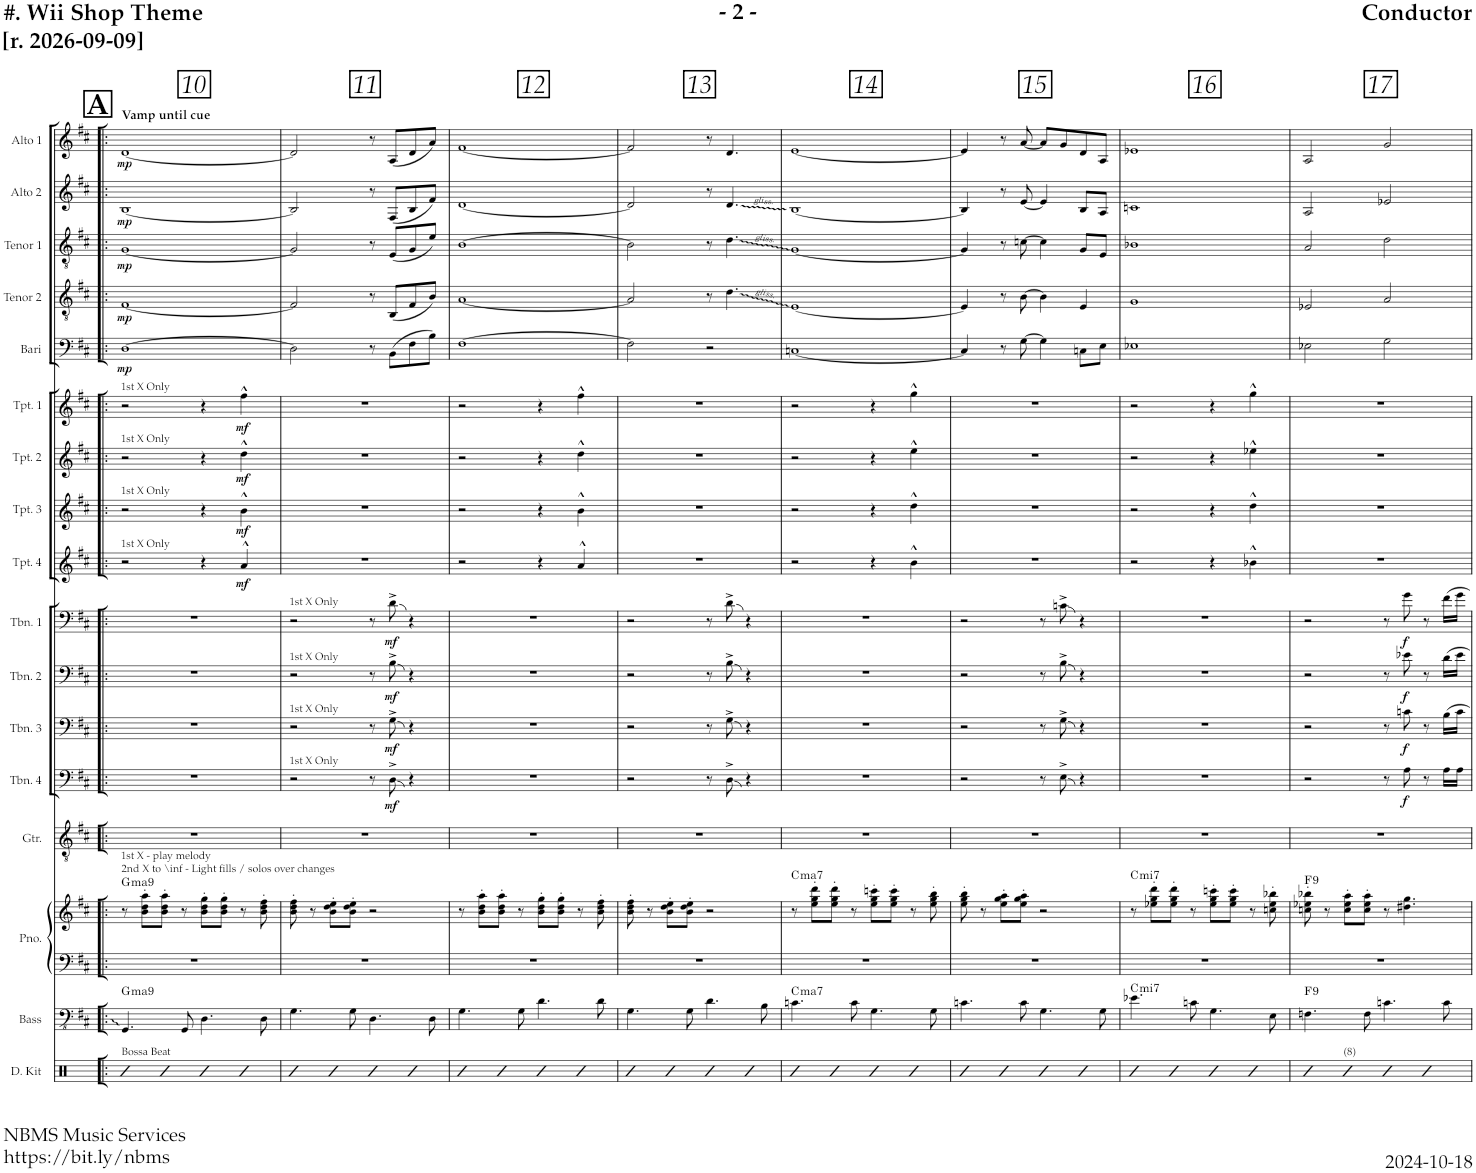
**kern	**kern	**harte	**kern	**kern	**harte	**kern	**kern	**dynam	**kern	**dynam	**kern	**dynam	**kern	**dynam	**kern	**dynam	**kern	**dynam	**kern	**dynam	**kern	**dynam	**kern	**dynam	**kern	**dynam	**kern	**dynam	**kern	**dynam	**kern	**dynam
*part17	*part16	*part16	*part15	*part15	*part15	*part14	*part13	*part13	*part12	*part12	*part11	*part11	*part10	*part10	*part9	*part9	*part8	*part8	*part7	*part7	*part6	*part6	*part5	*part5	*part4	*part4	*part3	*part3	*part2	*part2	*part1	*part1
*staff18	*staff17	*	*staff16	*staff15	*	*staff14	*staff13	*staff13	*staff12	*staff12	*staff11	*staff11	*staff10	*staff10	*staff9	*staff9	*staff8	*staff8	*staff7	*staff7	*staff6	*staff6	*staff5	*staff5	*staff4	*staff4	*staff3	*staff3	*staff2	*staff2	*staff1	*staff1
*I"Drum Kit	*I"Acoustic Bass	*	*I"Piano	*	*	*I"Guitar	*I"Trombone 4	*	*I"Trombone 3	*	*I"Trombone 2	*	*I"Trombone 1	*	*I"Trumpet 4	*	*I"Trumpet 3	*	*I"Trumpet 2	*	*I"Trumpet in 1	*	*I"Bari Sax	*	*I"Tenor Sax 2	*	*I"Tenor Sax 1	*	*I"Alto Sax 2	*	*I"Alto Sax 1	*
*I'D. Kit	*I'Bass	*	*I'Pno.	*	*	*I'Gtr.	*I'Tbn. 4	*	*I'Tbn. 3	*	*I'Tbn. 2	*	*I'Tbn. 1	*	*I'Tpt. 4	*	*I'Tpt. 3	*	*I'Tpt. 2	*	*I'Tpt. 1	*	*I'Bari	*	*I'Tenor 2	*	*I'Tenor 1	*	*I'Alto 2	*	*I'Alto 1	*
!!LO:PB:g=z
*clefX	*clefFv4	*	*clefF4	*clefG2	*	*clefGv2	*clefF4	*	*clefF4	*	*clefF4	*	*clefF4	*	*clefG2	*	*clefG2	*	*clefG2	*	*clefG2	*	*clefF4	*	*clefGv2	*	*clefGv2	*	*clefG2	*	*clefG2	*
*	*	*	*	*	*	*	*	*	*	*	*	*	*	*	*Trd1c2	*	*Trd1c2	*	*Trd1c2	*	*Trd1c2	*	*Trd12c21	*	*Trd8c14	*	*Trd8c14	*	*Trd5c9	*	*Trd5c9	*
*k[]	*k[f#c#]	*	*k[f#c#]	*k[f#c#]	*	*k[f#c#]	*k[f#c#]	*	*k[f#c#]	*	*k[f#c#]	*	*k[f#c#]	*	*k[f#c#]	*	*k[f#c#]	*	*k[f#c#]	*	*k[f#c#]	*	*k[f#c#]	*	*k[f#c#]	*	*k[f#c#]	*	*k[f#c#]	*	*k[f#c#]	*
*M4/4	*M4/4	*	*M4/4	*M4/4	*	*M4/4	*M4/4	*	*M4/4	*	*M4/4	*	*M4/4	*	*M4/4	*	*M4/4	*	*M4/4	*	*M4/4	*	*M4/4	*	*M4/4	*	*M4/4	*	*M4/4	*	*M4/4	*
!!LO:REH:place=s1:a:B:cj:fs=14:t=A
=10!|:	=10!|:	=10!|:	=10!|:	=10!|:	=10!|:	=10!|:	=10!|:	=10!|:	=10!|:	=10!|:	=10!|:	=10!|:	=10!|:	=10!|:	=10!|:	=10!|:	=10!|:	=10!|:	=10!|:	=10!|:	=10!|:	=10!|:	=10!|:	=10!|:	=10!|:	=10!|:	=10!|:	=10!|:	=10!|:	=10!|:	=10!|:	=10!|:
!	!	!	!	!	!	!	!	!	!	!	!	!	!	!	!	!	!	!	!	!	!	!	!	!	!	!	!	!	!	!	!LO:TX:a:B:t=Vamp until cue	!
!	!	!	!	!	!	!	!	!	!	!	!	!	!	!	!	!	!	!	!	!	!LO:TX:a:t=1st X Only	!	!	!	!	!	!	!	!	!	!	!
!	!	!	!	!	!	!	!	!	!	!	!	!	!	!	!	!	!	!	!LO:TX:a:t=1st X Only	!	!	!	!	!	!	!	!	!	!	!	!	!
!	!	!	!	!	!	!	!	!	!	!	!	!	!	!	!	!	!LO:TX:a:t=1st X Only	!	!	!	!	!	!	!	!	!	!	!	!	!	!	!
!	!	!	!	!	!	!	!	!	!	!	!	!	!	!	!LO:TX:a:t=1st X Only	!	!	!	!	!	!	!	!	!	!	!	!	!	!	!	!	!
!	!	!	!	!LO:TX:a:t=1st X - play melody	!	!	!	!	!	!	!	!	!	!	!	!	!	!	!	!	!	!	!	!	!	!	!	!	!	!	!	!
!	!	!	!	!LO:TX:a:t=2nd X to \inf - Light fills / solos over changes	!	!	!	!	!	!	!	!	!	!	!	!	!	!	!	!	!	!	!	!	!	!	!	!	!	!	!	!
!LO:TX:a:t=Bossa Beat	!	!	!	!	!	!	!	!	!	!	!	!	!	!	!	!	!	!	!	!	!	!	!	!	!	!	!	!	!	!	!	!
!	!	!LO:H:kt=ma9	!	!	!LO:H:kt=ma9	!	!	!	!	!	!	!	!	!	!	!	!	!	!	!	!	!	!	!LO:DY:b	!	!LO:DY:b	!	!LO:DY:b	!	!LO:DY:b	!	!LO:DY:b
4R	4.GGG/	G:maj9	1r	8r	G:maj9	1r	1r	.	1r	.	1r	.	1r	.	2r	.	2r	.	2r	.	2r	.	[1D	mp	[1F#	mp	[1G	mp	[1B	mp	[1d	mp
.	.	.	.	8b\' 8dd\' 8aa\'L	.	.	.	.	.	.	.	.	.	.	.	.	.	.	.	.	.	.	.	.	.	.	.	.	.	.	.	.
4R	.	.	.	8b\' 8dd\' 8aa\'J	.	.	.	.	.	.	.	.	.	.	.	.	.	.	.	.	.	.	.	.	.	.	.	.	.	.	.	.
.	8GGG/	.	.	8r	.	.	.	.	.	.	.	.	.	.	.	.	.	.	.	.	.	.	.	.	.	.	.	.	.	.	.	.
4R	4.DD\	.	.	8b\' 8dd\' 8gg\'L	.	.	.	.	.	.	.	.	.	.	4r	.	4r	.	4r	.	4r	.	.	.	.	.	.	.	.	.	.	.
.	.	.	.	8b\' 8dd\' 8gg\'J	.	.	.	.	.	.	.	.	.	.	.	.	.	.	.	.	.	.	.	.	.	.	.	.	.	.	.	.
!	!	!	!	!	!	!	!	!	!	!	!	!	!	!	!	!LO:DY:b	!	!LO:DY:b	!	!LO:DY:b	!	!LO:DY:b	!	!	!	!	!	!	!	!	!	!
4R	.	.	.	8r	.	.	.	.	.	.	.	.	.	.	4a^^/	mf	4b^^\	mf	4dd^^\	mf	4ff#^^\	mf	.	.	.	.	.	.	.	.	.	.
.	8DD\	.	.	8b\' 8dd\' 8ff#\'	.	.	.	.	.	.	.	.	.	.	.	.	.	.	.	.	.	.	.	.	.	.	.	.	.	.	.	.
=11	=11	=11	=11	=11	=11	=11	=11	=11	=11	=11	=11	=11	=11	=11	=11	=11	=11	=11	=11	=11	=11	=11	=11	=11	=11	=11	=11	=11	=11	=11	=11	=11
!	!	!	!	!	!	!	!	!	!	!	!	!	!LO:TX:a:t=1st X Only	!	!	!	!	!	!	!	!	!	!	!	!	!	!	!	!	!	!	!
!	!	!	!	!	!	!	!	!	!	!	!LO:TX:a:t=1st X Only	!	!	!	!	!	!	!	!	!	!	!	!	!	!	!	!	!	!	!	!	!
!	!	!	!	!	!	!	!	!	!LO:TX:a:t=1st X Only	!	!	!	!	!	!	!	!	!	!	!	!	!	!	!	!	!	!	!	!	!	!	!
!	!	!	!	!	!	!	!LO:TX:a:t=1st X Only	!	!	!	!	!	!	!	!	!	!	!	!	!	!	!	!	!	!	!	!	!	!	!	!	!
4R	4.GG\	.	1r	8b\' 8dd\' 8ff#\'	.	1r	2r	.	2r	.	2r	.	2r	.	1r	.	1r	.	1r	.	1r	.	2D\]	.	2F#/]	.	2G/]	.	2B/]	.	2d/]	.
.	.	.	.	8r	.	.	.	.	.	.	.	.	.	.	.	.	.	.	.	.	.	.	.	.	.	.	.	.	.	.	.	.
4R	.	.	.	8b\' 8dd\' 8ee\'L	.	.	.	.	.	.	.	.	.	.	.	.	.	.	.	.	.	.	.	.	.	.	.	.	.	.	.	.
.	8GG\	.	.	8b\' 8dd\' 8ee\'J	.	.	.	.	.	.	.	.	.	.	.	.	.	.	.	.	.	.	.	.	.	.	.	.	.	.	.	.
4R	4.DD\	.	.	2r	.	.	8r	.	8r	.	8r	.	8r	.	.	.	.	.	.	.	.	.	8r	.	8r	.	8r	.	8r	.	8r	.
!	!	!	!	!	!	!	!	!LO:DY:b	!	!LO:DY:b	!	!LO:DY:b	!	!LO:DY:b	!	!	!	!	!	!	!	!	!	!	!	!	!	!	!	!	!	!
.	.	.	.	.	.	.	8D^\	mf	8G^\	mf	8B^\	mf	8d^\	mf	.	.	.	.	.	.	.	.	(8BB\L	.	(8BB/L	.	(8E/L	.	(8F#/L	.	(8A/L	.
4R	.	.	.	.	.	.	4r	.	4r	.	4r	.	4r	.	.	.	.	.	.	.	.	.	8F#\	.	8F#/	.	8G/	.	8B/	.	8d/	.
.	8DD\	.	.	.	.	.	.	.	.	.	.	.	.	.	.	.	.	.	.	.	.	.	8B\J)	.	8B/J)	.	8e/J)	.	8f#/J)	.	8a/J)	.
=12	=12	=12	=12	=12	=12	=12	=12	=12	=12	=12	=12	=12	=12	=12	=12	=12	=12	=12	=12	=12	=12	=12	=12	=12	=12	=12	=12	=12	=12	=12	=12	=12
4R	4.GG\	.	1r	8r	.	1r	1r	.	1r	.	1r	.	1r	.	2r	.	2r	.	2r	.	2r	.	[1F#	.	[1A	.	[1B	.	[1d	.	[1f#	.
.	.	.	.	8b\' 8dd\' 8aa\'L	.	.	.	.	.	.	.	.	.	.	.	.	.	.	.	.	.	.	.	.	.	.	.	.	.	.	.	.
4R	.	.	.	8b\' 8dd\' 8aa\'J	.	.	.	.	.	.	.	.	.	.	.	.	.	.	.	.	.	.	.	.	.	.	.	.	.	.	.	.
.	8GG\	.	.	8r	.	.	.	.	.	.	.	.	.	.	.	.	.	.	.	.	.	.	.	.	.	.	.	.	.	.	.	.
4R	4.D\	.	.	8b\' 8dd\' 8gg\'L	.	.	.	.	.	.	.	.	.	.	4r	.	4r	.	4r	.	4r	.	.	.	.	.	.	.	.	.	.	.
.	.	.	.	8b\' 8dd\' 8gg\'J	.	.	.	.	.	.	.	.	.	.	.	.	.	.	.	.	.	.	.	.	.	.	.	.	.	.	.	.
4R	.	.	.	8r	.	.	.	.	.	.	.	.	.	.	4a^^/	.	4b^^\	.	4dd^^\	.	4ff#^^\	.	.	.	.	.	.	.	.	.	.	.
.	8D\	.	.	8b\' 8dd\' 8ff#\'	.	.	.	.	.	.	.	.	.	.	.	.	.	.	.	.	.	.	.	.	.	.	.	.	.	.	.	.
=13	=13	=13	=13	=13	=13	=13	=13	=13	=13	=13	=13	=13	=13	=13	=13	=13	=13	=13	=13	=13	=13	=13	=13	=13	=13	=13	=13	=13	=13	=13	=13	=13
4R	4.GG\	.	1r	8b\' 8dd\' 8ff#\'	.	1r	2r	.	2r	.	2r	.	2r	.	1r	.	1r	.	1r	.	1r	.	2F#\]	.	2A/]	.	2B\]	.	2d/]	.	2f#/]	.
.	.	.	.	8r	.	.	.	.	.	.	.	.	.	.	.	.	.	.	.	.	.	.	.	.	.	.	.	.	.	.	.	.
4R	.	.	.	8b\' 8dd\' 8ee\'L	.	.	.	.	.	.	.	.	.	.	.	.	.	.	.	.	.	.	.	.	.	.	.	.	.	.	.	.
.	8GG\	.	.	8b\' 8dd\' 8ee\'J	.	.	.	.	.	.	.	.	.	.	.	.	.	.	.	.	.	.	.	.	.	.	.	.	.	.	.	.
4R	4.D\	.	.	2r	.	.	8r	.	8r	.	8r	.	8r	.	.	.	.	.	.	.	.	.	2r	.	8r	.	8r	.	8r	.	8r	.
.	.	.	.	.	.	.	8D^\	.	8G^\	.	8B^\	.	8d^\	.	.	.	.	.	.	.	.	.	.	.	4.d\	.	4.d\	.	4.d/	.	4.d/	.
4R	.	.	.	.	.	.	4r	.	4r	.	4r	.	4r	.	.	.	.	.	.	.	.	.	.	.	.	.	.	.	.	.	.	.
.	8BB\	.	.	.	.	.	.	.	.	.	.	.	.	.	.	.	.	.	.	.	.	.	.	.	.	.	.	.	.	.	.	.
=14	=14	=14	=14	=14	=14	=14	=14	=14	=14	=14	=14	=14	=14	=14	=14	=14	=14	=14	=14	=14	=14	=14	=14	=14	=14	=14	=14	=14	=14	=14	=14	=14
!	!	!LO:H:kt=ma7	!	!	!LO:H:kt=ma7	!	!	!	!	!	!	!	!	!	!	!	!	!	!	!	!	!	!	!	!	!	!	!	!	!	!	!
4R	4.Cn\	C:maj7	1r	8r	C:maj7	1r	1r	.	1r	.	1r	.	1r	.	2r	.	2r	.	2r	.	2r	.	[1Cn	.	[1E	.	[1G	.	[1B	.	[1e	.
.	.	.	.	8ee\' 8gg\' 8ddd\'L	.	.	.	.	.	.	.	.	.	.	.	.	.	.	.	.	.	.	.	.	.	.	.	.	.	.	.	.
4R	.	.	.	8ee\' 8gg\' 8ddd\'J	.	.	.	.	.	.	.	.	.	.	.	.	.	.	.	.	.	.	.	.	.	.	.	.	.	.	.	.
.	8C\	.	.	8r	.	.	.	.	.	.	.	.	.	.	.	.	.	.	.	.	.	.	.	.	.	.	.	.	.	.	.	.
4R	4.GG\	.	.	8ee\' 8gg\' 8cccn\'L	.	.	.	.	.	.	.	.	.	.	4r	.	4r	.	4r	.	4r	.	.	.	.	.	.	.	.	.	.	.
.	.	.	.	8ee\' 8gg\' 8ccc\'J	.	.	.	.	.	.	.	.	.	.	.	.	.	.	.	.	.	.	.	.	.	.	.	.	.	.	.	.
4R	.	.	.	8r	.	.	.	.	.	.	.	.	.	.	4b^^\	.	4dd^^\	.	4ee^^\	.	4gg^^\	.	.	.	.	.	.	.	.	.	.	.
.	8GG\	.	.	8ee\' 8gg\' 8bb\'	.	.	.	.	.	.	.	.	.	.	.	.	.	.	.	.	.	.	.	.	.	.	.	.	.	.	.	.
=15	=15	=15	=15	=15	=15	=15	=15	=15	=15	=15	=15	=15	=15	=15	=15	=15	=15	=15	=15	=15	=15	=15	=15	=15	=15	=15	=15	=15	=15	=15	=15	=15
4R	4.Cn\	.	1r	8ee\' 8gg\' 8bb\'	.	1r	2r	.	2r	.	2r	.	2r	.	1r	.	1r	.	1r	.	1r	.	4C/]	.	4E/]	.	4G/]	.	4B/]	.	4e/]	.
.	.	.	.	8r	.	.	.	.	.	.	.	.	.	.	.	.	.	.	.	.	.	.	.	.	.	.	.	.	.	.	.	.
4R	.	.	.	8ee\' 8gg\' 8aa\'L	.	.	.	.	.	.	.	.	.	.	.	.	.	.	.	.	.	.	8r	.	8r	.	8r	.	8r	.	8r	.
.	8C\	.	.	8ee\' 8gg\' 8aa\'J	.	.	.	.	.	.	.	.	.	.	.	.	.	.	.	.	.	.	[8G\	.	[8B\	.	[8cn\	.	[8e/	.	[8a/	.
4R	4.GG\	.	.	2r	.	.	8r	.	8r	.	8r	.	8r	.	.	.	.	.	.	.	.	.	4G\]	.	4B\]	.	4c\]	.	4e/]	.	8a/L]	.
.	.	.	.	.	.	.	8E^\	.	8G^\	.	8B^\	.	8cn^\	.	.	.	.	.	.	.	.	.	.	.	.	.	.	.	.	.	8g/	.
4R	.	.	.	.	.	.	4r	.	4r	.	4r	.	4r	.	.	.	.	.	.	.	.	.	8Cn\L	.	4E/	.	8G/L	.	8B/L	.	8d/	.
.	8GG\	.	.	.	.	.	.	.	.	.	.	.	.	.	.	.	.	.	.	.	.	.	8E\J	.	.	.	8E/J	.	8A/J	.	8A/J	.
=16	=16	=16	=16	=16	=16	=16	=16	=16	=16	=16	=16	=16	=16	=16	=16	=16	=16	=16	=16	=16	=16	=16	=16	=16	=16	=16	=16	=16	=16	=16	=16	=16
!	!	!LO:H:kt=mi7	!	!	!LO:H:kt=mi7	!	!	!	!	!	!	!	!	!	!	!	!	!	!	!	!	!	!	!	!	!	!	!	!	!	!	!
4R	4.E-X\	C:min7	1r	8r	C:min7	1r	1r	.	1r	.	1r	.	1r	.	2r	.	2r	.	2r	.	2r	.	1E-X	.	1G	.	1B-X	.	1cn	.	1e-X	.
.	.	.	.	8ee-X\' 8gg\' 8ddd\'L	.	.	.	.	.	.	.	.	.	.	.	.	.	.	.	.	.	.	.	.	.	.	.	.	.	.	.	.
4R	.	.	.	8ee-\' 8gg\' 8ddd\'J	.	.	.	.	.	.	.	.	.	.	.	.	.	.	.	.	.	.	.	.	.	.	.	.	.	.	.	.
.	8Cn\	.	.	8r	.	.	.	.	.	.	.	.	.	.	.	.	.	.	.	.	.	.	.	.	.	.	.	.	.	.	.	.
4R	4.GG\	.	.	8ee-\' 8gg\' 8cccn\'L	.	.	.	.	.	.	.	.	.	.	4r	.	4r	.	4r	.	4r	.	.	.	.	.	.	.	.	.	.	.
.	.	.	.	8ee-\' 8gg\' 8ccc\'J	.	.	.	.	.	.	.	.	.	.	.	.	.	.	.	.	.	.	.	.	.	.	.	.	.	.	.	.
4R	.	.	.	8r	.	.	.	.	.	.	.	.	.	.	4b-X^^\	.	4dd^^\	.	4ee-X^^\	.	4gg^^\	.	.	.	.	.	.	.	.	.	.	.
.	8EE\	.	.	8ccn\' 8ee-\' 8bb-X\'	.	.	.	.	.	.	.	.	.	.	.	.	.	.	.	.	.	.	.	.	.	.	.	.	.	.	.	.
=17	=17	=17	=17	=17	=17	=17	=17	=17	=17	=17	=17	=17	=17	=17	=17	=17	=17	=17	=17	=17	=17	=17	=17	=17	=17	=17	=17	=17	=17	=17	=17	=17
!	!	!LO:H:kt=9	!	!	!LO:H:kt=9	!	!	!	!	!	!	!	!	!	!	!	!	!	!	!	!	!	!	!	!	!	!	!	!	!	!	!
4R	4.FFn\	F:9	1r	8ccn\' 8ee-X\' 8bb-X\'	F:9	1r	2r	.	2r	.	2r	.	2r	.	1r	.	1r	.	1r	.	1r	.	2E-X\	.	2E-X/	.	2A/	.	2A/	.	2A/	.
.	.	.	.	8r	.	.	.	.	.	.	.	.	.	.	.	.	.	.	.	.	.	.	.	.	.	.	.	.	.	.	.	.
!LO:TX:a:t=(8)	!	!	!	!	!	!	!	!	!	!	!	!	!	!	!	!	!	!	!	!	!	!	!	!	!	!	!	!	!	!	!	!
4R	.	.	.	8cc\' 8ee-\' 8aa\'L	.	.	.	.	.	.	.	.	.	.	.	.	.	.	.	.	.	.	.	.	.	.	.	.	.	.	.	.
.	8FF\	.	.	8cc\' 8ee-\' 8aa\'J	.	.	.	.	.	.	.	.	.	.	.	.	.	.	.	.	.	.	.	.	.	.	.	.	.	.	.	.
4R	4.Cn\	.	.	8r	.	.	8r	.	8r	.	8r	.	8r	.	.	.	.	.	.	.	.	.	2G\	.	2A/	.	2d\	.	2e-X/	.	2g/	.
!	!	!	!	!	!	!	!	!LO:DY:b	!	!LO:DY:b	!	!LO:DY:b	!	!LO:DY:b	!	!	!	!	!	!	!	!	!	!	!	!	!	!	!	!	!	!
.	.	.	.	4.dd#X\ 4.gg\	.	.	8A\	f	8cn\	f	8e-X\	f	8g\	f	.	.	.	.	.	.	.	.	.	.	.	.	.	.	.	.	.	.
4R	.	.	.	.	.	.	8r	.	8r	.	8r	.	8r	.	.	.	.	.	.	.	.	.	.	.	.	.	.	.	.	.	.	.
.	8C\	.	.	.	.	.	16A\LL	.	16B\LL	.	16d\LL	.	16f#\LL	.	.	.	.	.	.	.	.	.	.	.	.	.	.	.	.	.	.	.
.	.	.	.	.	.	.	16A\JJ	.	16c\JJ	.	16e-\JJ	.	16g\JJ	.	.	.	.	.	.	.	.	.	.	.	.	.	.	.	.	.	.	.
=	=	=	=	=	=	=	=	=	=	=	=	=	=	=	=	=	=	=	=	=	=	=	=	=	=	=	=	=	=	=	=	=
*-	*-	*-	*-	*-	*-	*-	*-	*-	*-	*-	*-	*-	*-	*-	*-	*-	*-	*-	*-	*-	*-	*-	*-	*-	*-	*-	*-	*-	*-	*-	*-	*-
